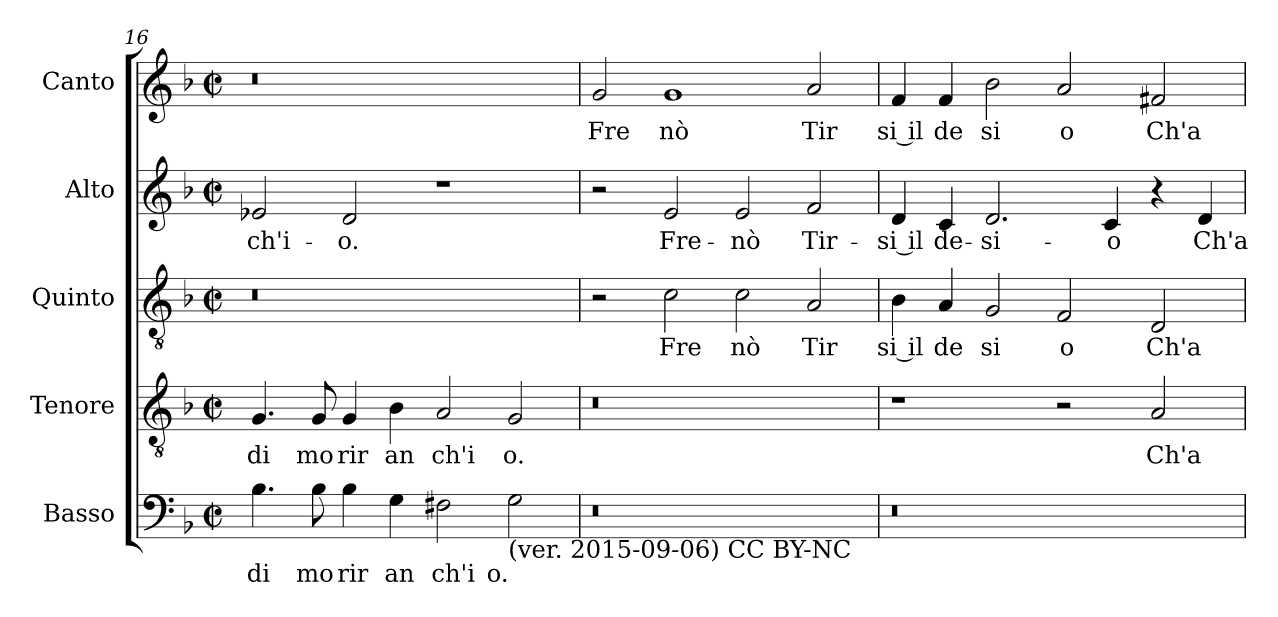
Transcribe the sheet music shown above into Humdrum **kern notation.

**kern	**text	**kern	**text	**kern	**text	**kern	**text	**kern	**text
*part5	*part5	*part4	*part4	*part3	*part3	*part2	*part2	*part1	*part1
*staff5	*staff5	*staff4	*staff4	*staff3	*staff3	*staff2	*staff2	*staff1	*staff1
*I"Basso	*	*I"Tenore	*	*I"Quinto	*	*I"Alto	*	*I"Canto	*
*clefF4	*	*clefGv2	*	*clefGv2	*	*clefG2	*	*clefG2	*
*k[b-]	*	*k[b-]	*	*k[b-]	*	*k[b-]	*	*k[b-]	*
*F:	*	*F:	*	*F:	*	*F:	*	*F:	*
*M2/2	*	*M2/2	*	*M2/2	*	*M2/2	*	*M2/2	*
*met(c|)	*	*met(c|)	*	*met(c|)	*	*met(c|)	*	*met(c|)	*
=16	=16	=16	=16	=16	=16	=16	=16	=16	=16
!	!LO:LY:b:cj	!	!LO:LY:b:cj	!	!	!	!LO:LY:b:cj	!	!
4.B-\	di	4.G/	di	0r	.	2e-X/	-ch'i-	0r	.
!	!LO:LY:b:cj	!	!LO:LY:b:cj	!	!	!	!	!	!
8B-\	mo	8G/	mo	.	.	.	.	.	.
!	!LO:LY:b:cj	!	!LO:LY:b:cj	!	!	!	!LO:LY:b:cj	!	!
4B-\	rir	4G/	rir	.	.	2d/	-o.	.	.
!	!LO:LY:b:cj	!	!LO:LY:b:cj	!	!	!	!	!	!
4G\	an	4B-\	an	.	.	.	.	.	.
!	!LO:LY:b:cj	!	!LO:LY:b:cj	!	!	!	!	!	!
2F#X\	ch'i	2A/	ch'i	.	.	1r	.	.	.
!LO:TX:b:t=(ver. 2015-09-06) CC BY-NC	!	!	!	!	!	!	!	!	!
!	!LO:LY:b:cj	!	!LO:LY:b:cj	!	!	!	!	!	!
2G\	o.	2G/	o.	.	.	.	.	.	.
=17	=17	=17	=17	=17	=17	=17	=17	=17	=17
!	!	!	!	!	!	!	!	!	!LO:LY:b:cj
0r	.	0r	.	2r	.	2r	.	2g/	Fre
!	!	!	!	!	!LO:LY:b:cj	!	!LO:LY:b:cj	!	!LO:LY:b:cj
.	.	.	.	2c\	Fre	2e/	Fre-	1g	nò
!	!	!	!	!	!LO:LY:b:cj	!	!LO:LY:b:cj	!	!
.	.	.	.	2c\	nò	2e/	-nò	.	.
!	!	!	!	!	!LO:LY:b:cj	!	!LO:LY:b:cj	!	!LO:LY:b:cj
.	.	.	.	2A/	Tir	2f/	Tir-	2a/	Tir
=18	=18	=18	=18	=18	=18	=18	=18	=18	=18
!	!	!	!	!	!LO:LY:b:rj	!	!LO:LY:b:rj	!	!LO:LY:b:rj
0r	.	1r	.	4B-\	si il	4d/)	-si il	(<4f/	si il
!	!	!	!	!	!LO:LY:b:cj	!	!LO:LY:b:cj	!	!LO:LY:b:cj
.	.	.	.	4A/	de	4c/	de-	4f/	de
!	!	!	!	!	!LO:LY:b:cj	!	!LO:LY:b:cj	!	!LO:LY:b:cj
.	.	.	.	2G/	si	2.d/	-si-	2b-\	si
!	!	!	!	!	!LO:LY:b:cj	!	!	!	!LO:LY:b:cj
.	.	2r	.	2F/	o	.	.	2a/	o
!	!	!	!	!	!	!	!LO:LY:b:cj	!	!
.	.	.	.	.	.	4c/	-o	.	.
!	!	!	!LO:LY:b:cj	!	!LO:LY:b:cj	!	!	!	!LO:LY:b:cj
.	.	2A/	Ch'a	2D/	Ch'a	4r	.	2f#X/	Ch'a
!	!	!	!	!	!	!	!LO:LY:b:cj	!	!
.	.	.	.	.	.	4d/	Ch'a-	.	.
=	=	=	=	=	=	=	=	=	=
*-	*-	*-	*-	*-	*-	*-	*-	*-	*-
